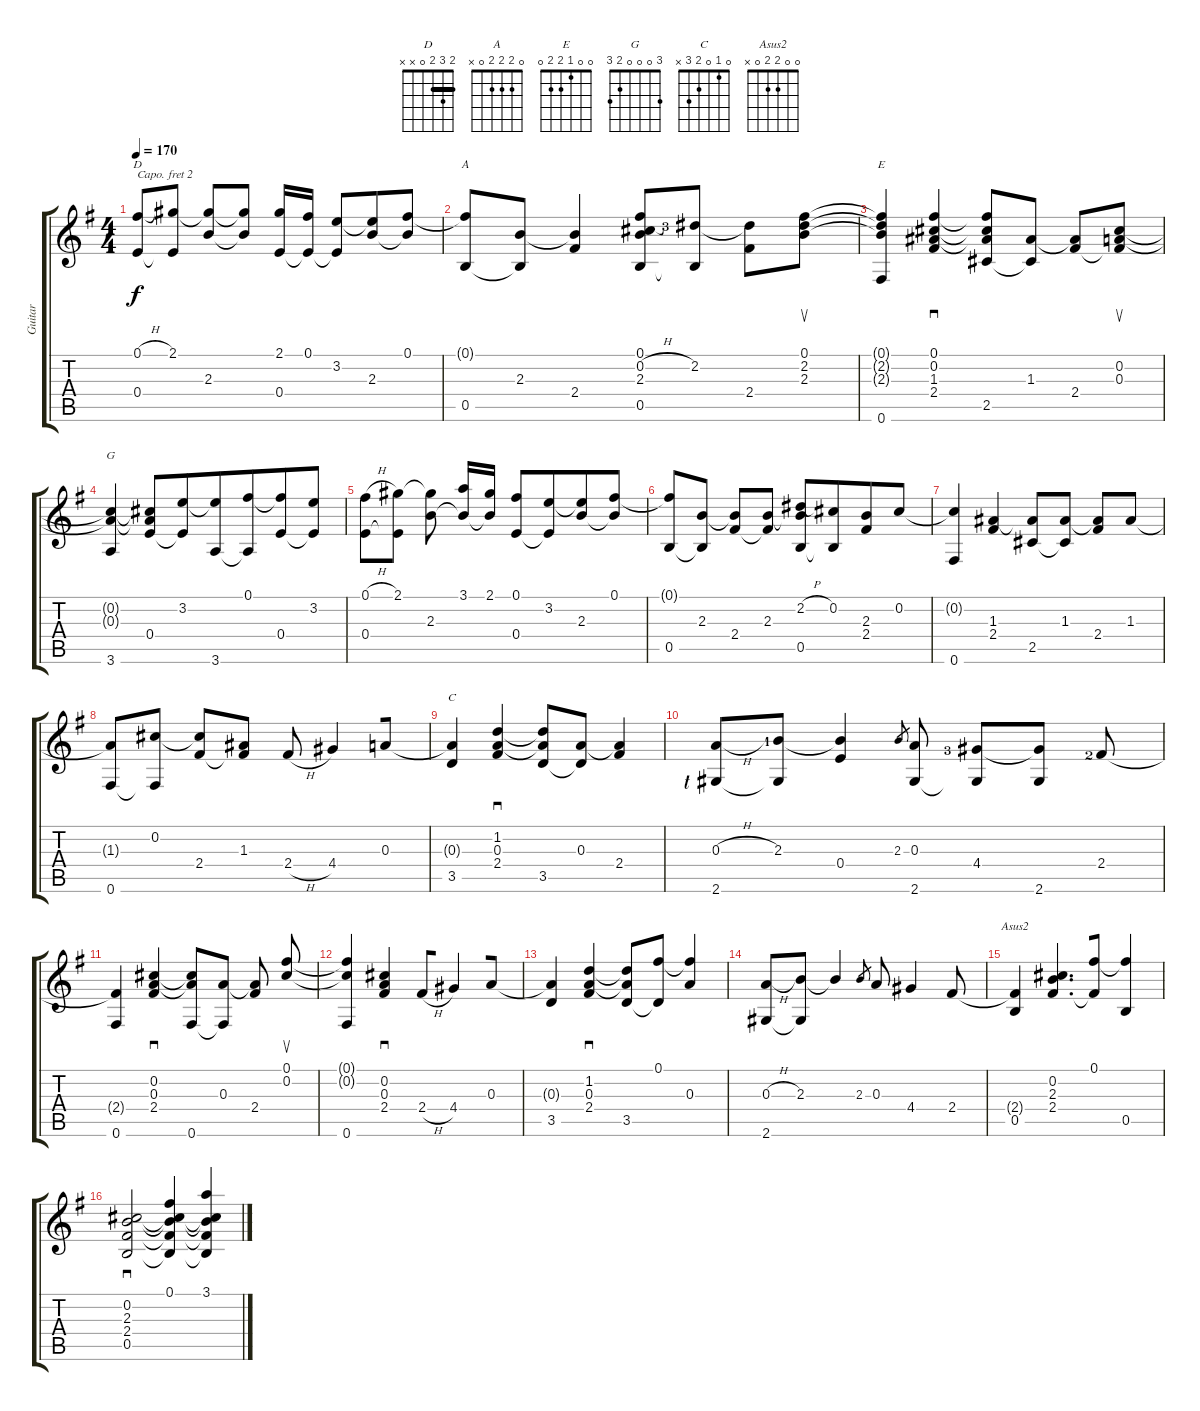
\track ("Guitar" "Guitar") {instrument acousticguitarsteel}
\staff {score tabs}
\capo 2
\tuning (E4 B3 G3 D3 A2 E2) {hide}
\chord ("D" 2 3 2 0 x x) {barre 2}
\chord ("A" 0 2 2 2 0 x)
\chord ("E" 0 0 1 2 2 0)
\chord ("G" 3 0 0 0 2 3)
\chord ("C" 0 1 0 2 3 x)
\chord ("Asus2" 0 0 2 2 0 x)
\ts (4 4)
\tempo 170
\clef g2
\ks g
(0.1{h} 0.4).8{ch "D" dy f beam Up beam merge} (2.1 0.4{t}).8{beam Up} (2.1{t} 2.3).8{beam Up} (2.1{t} 2.3{t}).8{beam Up} (2.1 0.4).16{beam Up} (0.1 0.4{t}).16{beam Up beam split} (3.2 0.4{t}).8{beam merge} (3.2{t} 2.3).8{beam Up} (0.1 2.3{t}).8{beam Up} |
(0.1{t} 0.5).8{ch "A"} (2.3 0.5{t}).8 (2.3{t} 2.4).4{beam Up beam merge} (0.1 0.2{h} 2.3 0.5).8 (2.2{lf 4} 0.5{t}).8 (2.2{t} 2.4).8 (0.1 2.2 2.3).8{su} |
(0.1{t} 2.2{t} 2.3{t} 0.6).4{ch "E" beam merge} (0.1 0.2 1.3 2.4).4{sd} (0.1{t} 0.2{t} 1.3{t} 2.5).8 (1.3 2.5{t}).8 (1.3{t} 2.4).8{beam merge} (0.2 0.3 2.4{t}).8{su} |
(0.2{t} 0.3{t} 3.6).4{ch "G"} (0.2{t} 0.3{t} 0.4).8{beam merge} (3.2 0.4{t}).8{beam merge} (3.2{t} 3.6).8{beam merge} (0.1 3.6{t}).8{beam merge} (0.1{t} 0.4).8 (3.2 0.4{t}).8 |
(0.1{h} 0.4).8{beam merge} (2.1 0.4{t}).8 (2.1{t} 2.3).8{beam split} (3.1 2.3{t}).16{beam Up} (2.1 2.3{t}).16{beam Up} (0.1 0.4).8{beam merge} (3.2 0.4{t}).8{beam merge} (3.2{t} 2.3).8{beam Up} (0.1 2.3{t}).8{beam Up} |
(0.1{t} 0.5).8{beam merge} (2.3 0.5{t}).8 (2.3{t} 2.4).8 (2.3 2.4{t}).8 (2.2{h} 2.3{t} 0.5).8{beam merge} (0.2 0.5{t}).8{beam merge} (2.3 2.4).8 0.2.8 |
(0.2{t} 0.6).4 (1.3 2.4).4{beam merge} (1.3{t} 2.5).8 (1.3 2.5{t}).8 (1.3{t} 2.4).8{beam merge} 1.3.8 |
(1.3{t} 0.6).8 (0.2 0.6{t}).8 (0.2{t} 2.4).8 (1.3 2.4{t}).8 2.4{h}.8 4.4.4{beam merge} 0.3.8 |
(0.3{t} 3.5).4{ch "C"} (1.2 0.3 2.4).4{sd} (1.2{t} 0.3{t} 3.5).8{beam merge} (0.3 3.5{t}).8 (0.3{t} 2.4).4 |
(0.3{h} 2.6{lf 1}).8 (2.3{lf 2} 2.6{t}).8 (2.3{t} 0.4).4 2.3.8{gr} (0.3 2.6).8{beam split} (4.4{lf 4} 2.6{t}).8{beam merge} (4.4{t} 2.6).8{beam split} 2.4{lf 3}.8 |
(2.4{t} 0.6).4 (0.2 0.3 2.4).4{sd} (0.2{t} 0.3{t} 0.6).8{beam merge} (0.3 0.6{t}).8 (0.3{t} 2.4).8{beam split} (0.1 0.2).8{su beam Up} |
(0.1{t} 0.2{t} 0.6).4 (0.2 0.3 2.4).4{sd beam merge} 2.4{h}.8{beam merge} 4.4.4{beam merge} 0.3.8 |
(0.3{t} 3.5).4 (1.2 0.3 2.4).4{sd} (1.2{t} 0.3{t} 3.5).8 (0.1 3.5{t}).8 (0.1{t} 0.3).4{beam Up} |
(0.3{h} 2.6).8 (2.3 2.6{t}).8{beam merge} 2.3{t}.4 2.3.8{gr} 0.3.8 4.4.4 2.4.8 |
(2.4{t} 0.5).4{ch "Asus2"} (0.2 2.3 2.4).4{d beam merge} (0.1 2.4{t}).8{beam Up} (0.1{t} 0.5).4 |
(0.2 2.3 2.4 0.5).2{sd} (0.1 0.2{t} 2.3{t} 2.4{t} 0.5{t}).4{beam merge} (3.1{sl} 0.2{t} 2.3{t} 2.4{t} 0.5{t}).4
